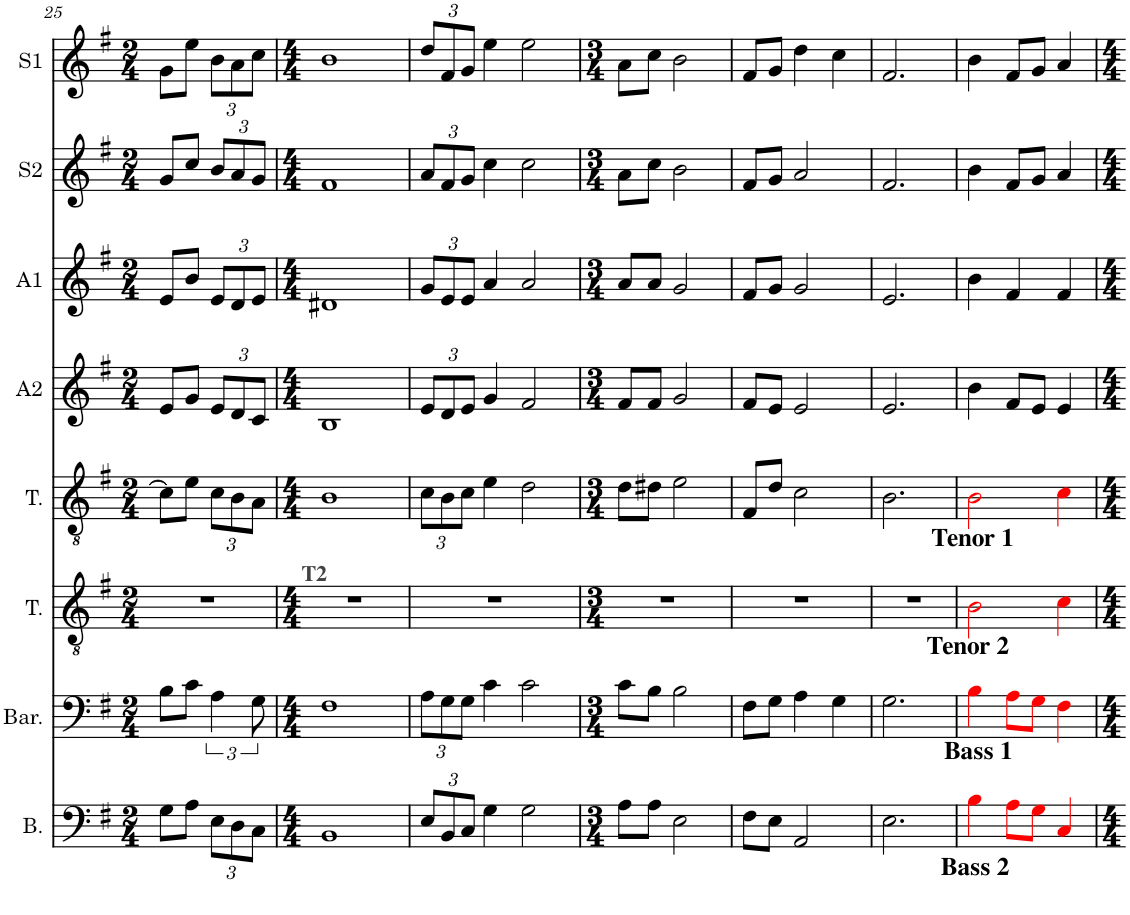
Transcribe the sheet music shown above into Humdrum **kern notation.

**kern	**kern	**kern	**kern	**kern	**kern	**kern	**kern
*part8	*part7	*part6	*part5	*part4	*part3	*part2	*part1
*staff8	*staff7	*staff6	*staff5	*staff4	*staff3	*staff2	*staff1
*I"Bass	*I"Baritone	*I"Tenor	*I"Tenor	*I"Alto 2	*I"Alto 1	*I"Sop. 2	*I"Sop. 1
*I'B.	*I'Bar.	*I'T.	*I'T.	*I'A2	*I'A1	*I'S2	*I'S1
!!LO:PB:g=z
*clefF4	*clefF4	*clefGv2	*clefGv2	*clefG2	*clefG2	*clefG2	*clefG2
*k[f#]	*k[f#]	*k[f#]	*k[f#]	*k[f#]	*k[f#]	*k[f#]	*k[f#]
*M2/4	*M2/4	*M2/4	*M2/4	*M2/4	*M2/4	*M2/4	*M2/4
=25	=25	=25	=25	=25	=25	=25	=25
8G\L	8B\L	2r	8c\L]	8e/L	8e/L	8g/L	8g\L
8A\J	8c\J	.	8e\J	8g/J	8b/J	8cc/J	8ee\J
*Xbrackettup	*	*	*Xbrackettup	*Xbrackettup	*Xbrackettup	*Xbrackettup	*Xbrackettup
12E\L	6A\	.	12c\L	12e/L	12e/L	12b/L	12b\L
12D\	.	.	12B\	12d/	12d/	12a/	12a\
12C\J	12G\	.	12A\J	12c/J	12e/J	12g/J	12cc\J
=26	=26	=26	=26	=26	=26	=26	=26
*M4/4	*M4/4	*M4/4	*M4/4	*M4/4	*M4/4	*M4/4	*M4/4
1BB	1F#	1r	1B	1B	1d#X	1f#	1b
=27	=27	=27	=27	=27	=27	=27	=27
*	*Xbrackettup	*	*	*	*	*	*
!	!	!LO:TX:a:B:color=#424242:t=T2	!	!	!	!	!
12E/L	12A\L	1r	12c\L	12e/L	12g/L	12a/L	12dd/L
12BB/	12G\	.	12B\	12d/	12e/	12f#/	12f#/
12C/J	12G\J	.	12c\J	12e/J	12e/J	12g/J	12g/J
4G\	4c\	.	4e\	4g/	4a/	4cc\	4ee\
2G\	2c\	.	2d\	2f#/	2a/	2cc\	2ee\
=28	=28	=28	=28	=28	=28	=28	=28
*M3/4	*M3/4	*M3/4	*M3/4	*M3/4	*M3/4	*M3/4	*M3/4
8A\L	8c\L	2.r	8d\L	8f#/L	8a/L	8a\L	8a\L
8A\J	8B\J	.	8d#X\J	8f#/J	8a/J	8cc\J	8cc\J
2E\	2B\	.	2e\	2g/	2g/	2b\	2b\
=29	=29	=29	=29	=29	=29	=29	=29
8F#\L	8F#\L	2.r	8F#/L	8f#/L	8f#/L	8f#/L	8f#/L
8E\J	8G\J	.	8d/J	8e/J	8g/J	8g/J	8g/J
2AA/	4A\	.	2c\	2e/	2g/	2a/	4dd\
.	4G\	.	.	.	.	.	4cc\
=30	=30	=30	=30	=30	=30	=30	=30
2.E\	2.G\	2.r	2.B\	2.e/	2.e/	2.f#/	2.f#/
=31	=31	=31	=31	=31	=31	=31	=31
!	!	!	!LO:TX:b:B:t=Tenor 1	!	!	!	!
!	!	!LO:TX:b:B:t=Tenor 2	!	!	!	!	!
!	!LO:TX:b:B:t=Bass 1	!	!	!	!	!	!
!LO:TX:b:B:t=Bass 2	!	!	!	!	!	!	!
4Bi\	4Bi\	2Bi\	2Bi\	4b\	4b\	4b\	4b\
8Ai\L	8Ai\L	.	.	8f#/L	4f#/	8f#/L	8f#/L
8Gi\J	8Gi\J	.	.	8e/J	.	8g/J	8g/J
4Ci/	4F#i\	4ci\	4ci\	4e/	4f#/	4a/	4a/
=	=	=	=	=	=	=	=
*-	*-	*-	*-	*-	*-	*-	*-
